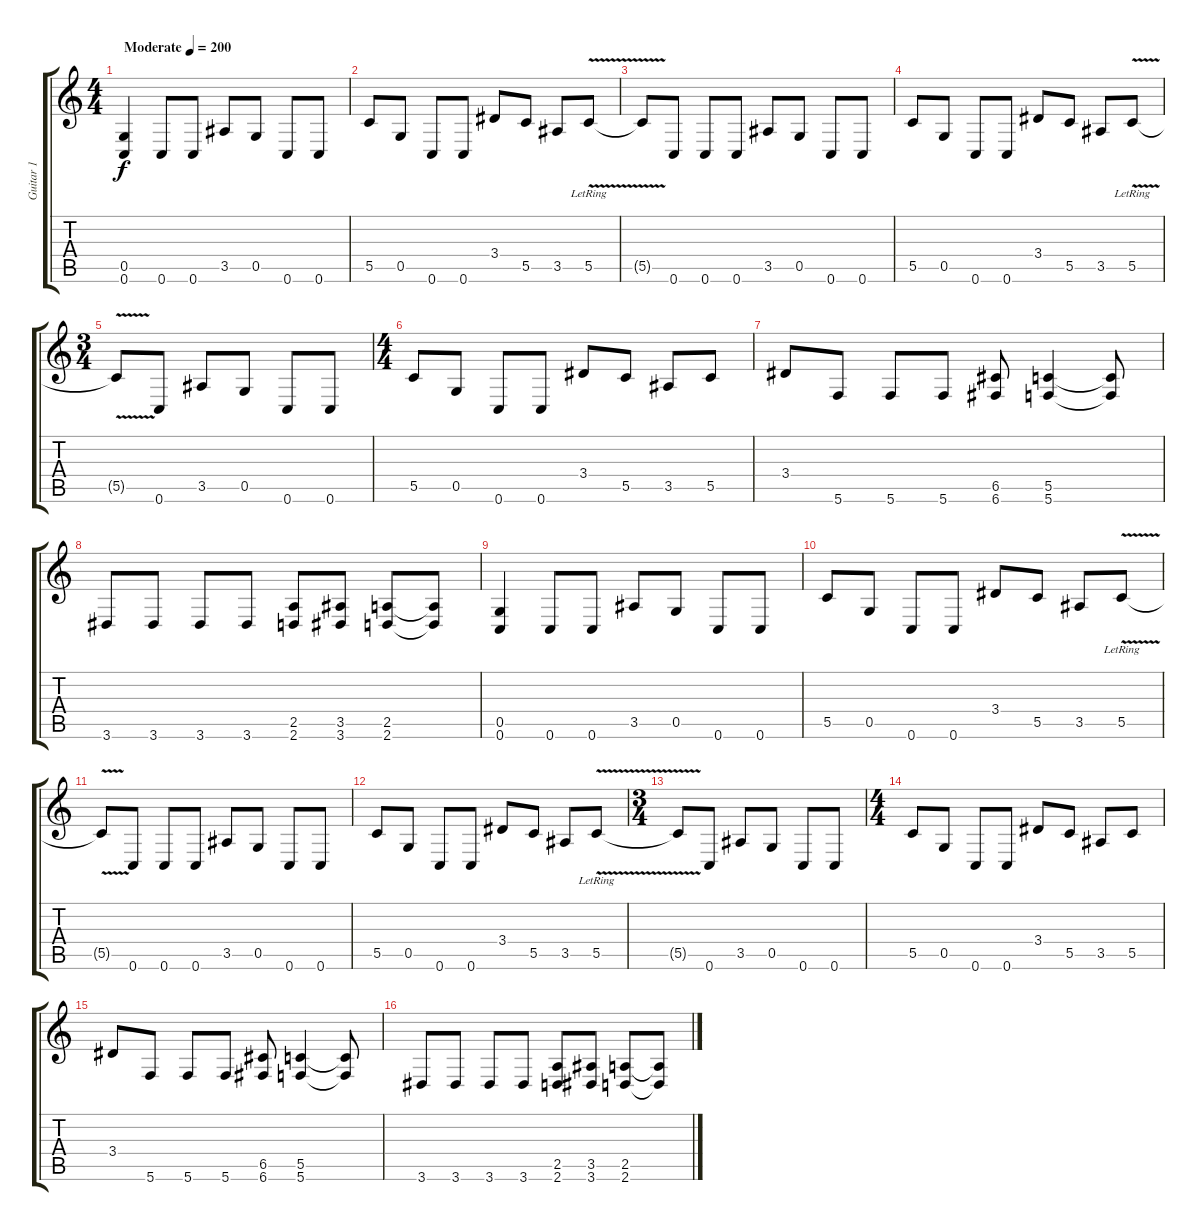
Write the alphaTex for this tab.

\track ("Guitar 1" "Guitar 1") {instrument distortionguitar}
\staff {score tabs}
\tuning (D4 A3 F3 C3 G2 C2) {hide}
\ts (4 4)
\tempo (200 "Moderate")
\clef g2
\ks c
(0.5 0.6).4{dy f instrument distortionguitar} 0.6.8 0.6.8 3.5.8 0.5.8 0.6.8 0.6.8 |
5.5.8 0.5.8 0.6.8 0.6.8 3.4.8 5.5.8 3.5.8 5.5{v lr}.8 |
5.5{t}.8 0.6.8 0.6.8 0.6.8 3.5.8 0.5.8 0.6.8 0.6.8 |
5.5.8 0.5.8 0.6.8 0.6.8 3.4.8 5.5.8 3.5.8 5.5{v lr}.8 |
\ts (3 4)
5.5{t}.8 0.6.8 3.5.8 0.5.8 0.6.8 0.6.8 |
\ts (4 4)
5.5.8 0.5.8 0.6.8 0.6.8 3.4.8 5.5.8 3.5.8 5.5.8 |
3.4.8 5.6.8 5.6.8 5.6.8 (6.5 6.6).8 (5.5 5.6).4 (5.5{t} 5.6{t}).8 |
3.6.8 3.6.8 3.6.8 3.6.8 (2.5 2.6).8 (3.5 3.6).8 (2.5 2.6).8 (2.5{t} 2.6{t}).8 |
(0.5 0.6).4 0.6.8 0.6.8 3.5.8 0.5.8 0.6.8 0.6.8 |
5.5.8 0.5.8 0.6.8 0.6.8 3.4.8 5.5.8 3.5.8 5.5{v lr}.8 |
5.5{t}.8 0.6.8 0.6.8 0.6.8 3.5.8 0.5.8 0.6.8 0.6.8 |
5.5.8 0.5.8 0.6.8 0.6.8 3.4.8 5.5.8 3.5.8 5.5{v lr}.8 |
\ts (3 4)
5.5{t}.8 0.6.8 3.5.8 0.5.8 0.6.8 0.6.8 |
\ts (4 4)
5.5.8 0.5.8 0.6.8 0.6.8 3.4.8 5.5.8 3.5.8 5.5.8 |
3.4.8 5.6.8 5.6.8 5.6.8 (6.5 6.6).8 (5.5 5.6).4 (5.5{t} 5.6{t}).8 |
3.6.8 3.6.8 3.6.8 3.6.8 (2.5 2.6).8 (3.5 3.6).8 (2.5 2.6).8 (2.5{t} 2.6{t}).8
